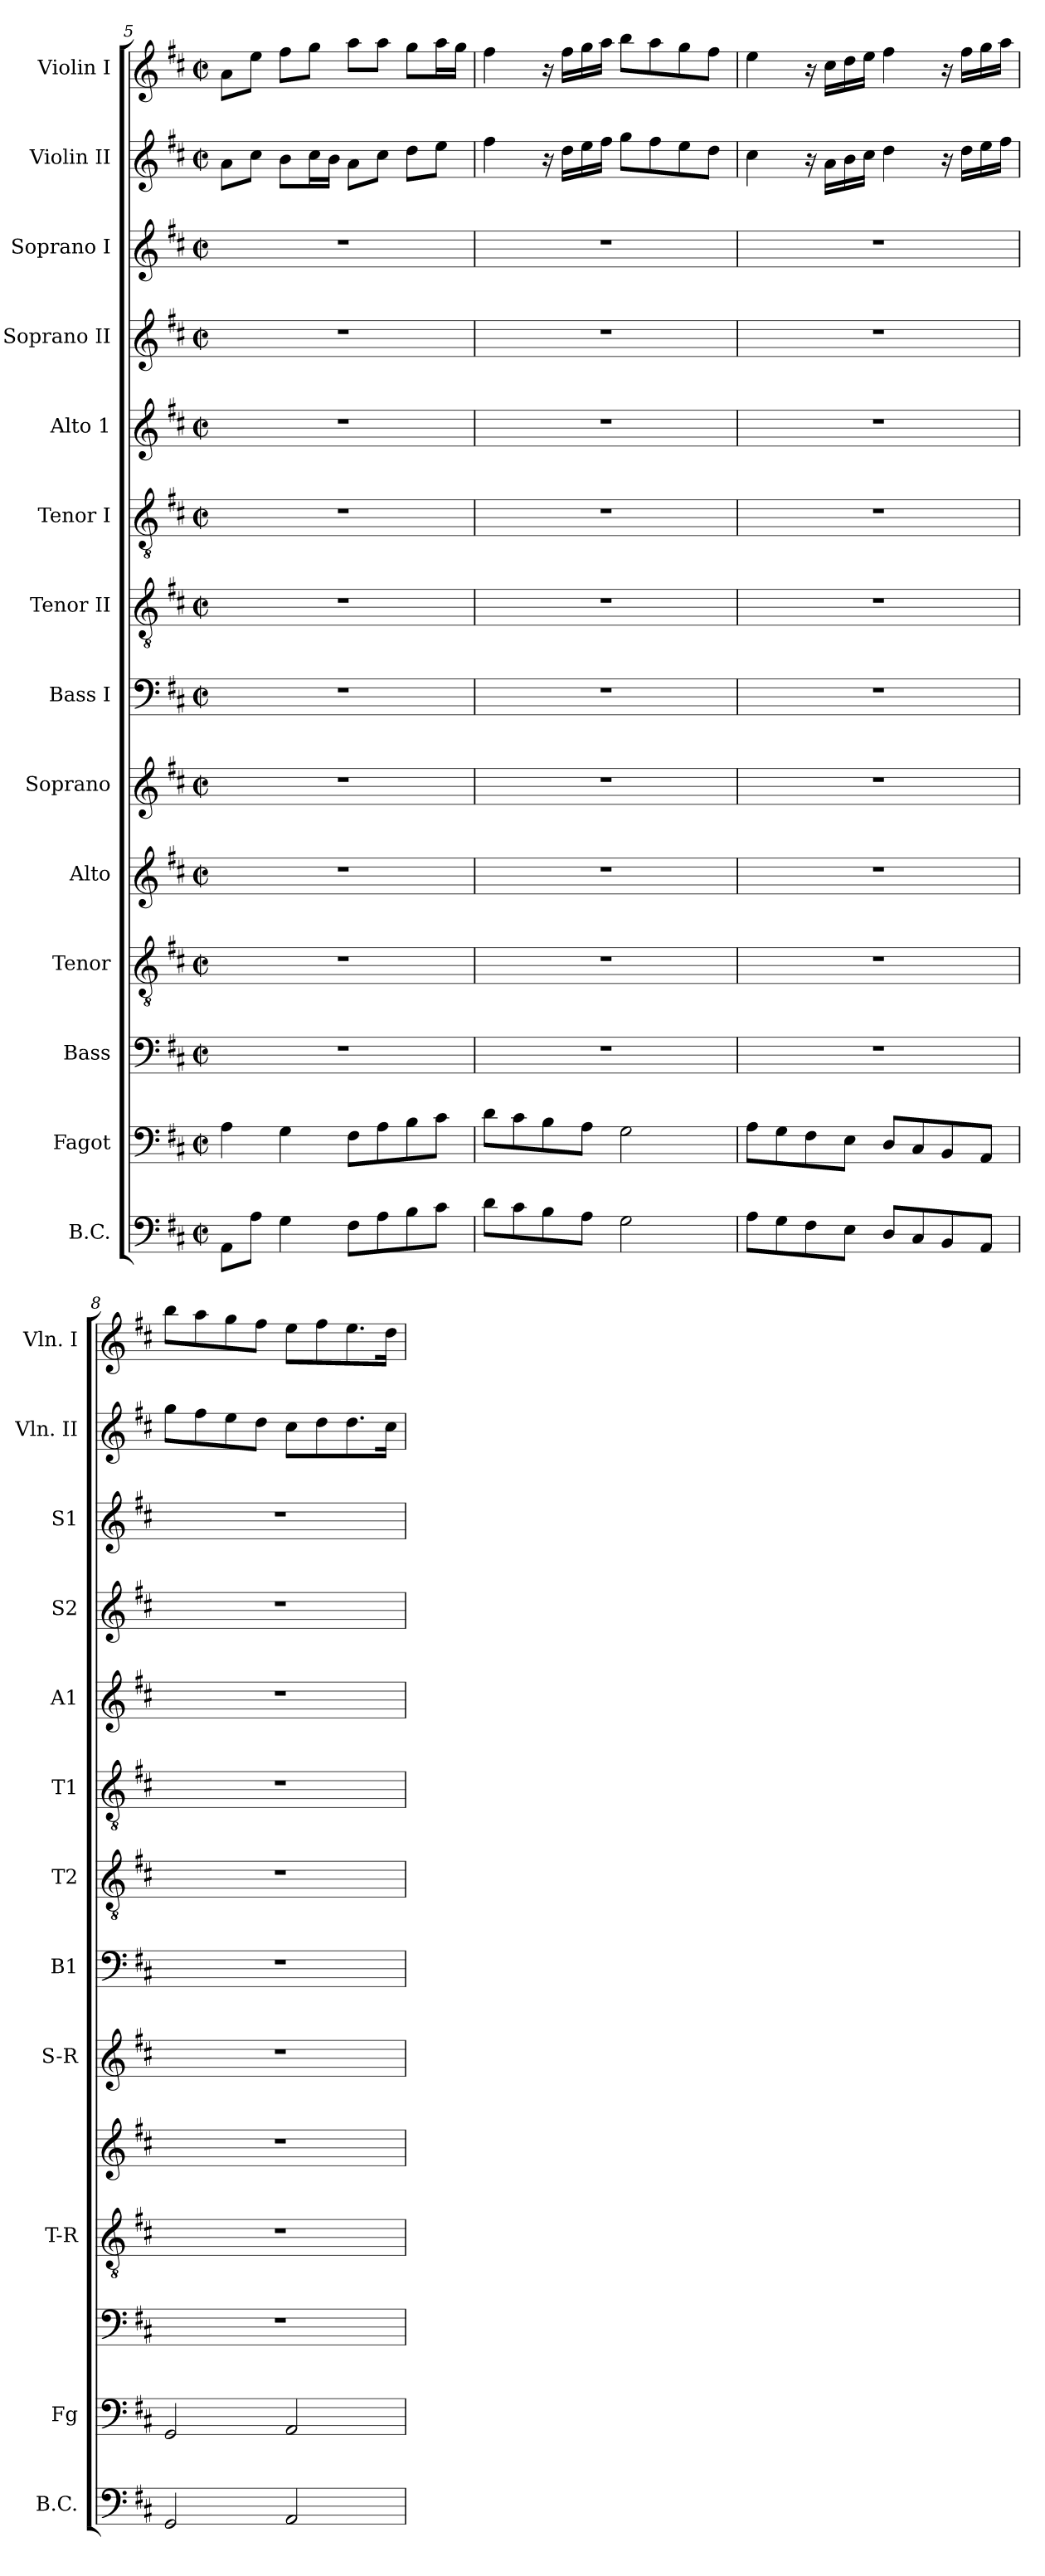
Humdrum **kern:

**kern	**kern	**kern	**kern	**kern	**kern	**kern	**kern	**kern	**kern	**kern	**kern	**kern	**kern
*part14	*part13	*part12	*part11	*part10	*part9	*part8	*part7	*part6	*part5	*part4	*part3	*part2	*part1
*staff14	*staff13	*staff12	*staff11	*staff10	*staff9	*staff8	*staff7	*staff6	*staff5	*staff4	*staff3	*staff2	*staff1
*I"B.C.	*I"Fagot	*I"Bass	*I"Tenor	*I"Alto	*I"Soprano	*I"Bass I	*I"Tenor II	*I"Tenor I	*I"Alto 1	*I"Soprano II	*I"Soprano I	*I"Violin II	*I"Violin I
*I'B.C.	*I'Fg	*	*I'T-R	*	*I'S-R	*I'B1	*I'T2	*I'T1	*I'A1	*I'S2	*I'S1	*I'Vln. II	*I'Vln. I
!!LO:PB:g=z
*clefF4	*clefF4	*clefF4	*clefGv2	*clefG2	*clefG2	*clefF4	*clefGv2	*clefGv2	*clefG2	*clefG2	*clefG2	*clefG2	*clefG2
*k[f#c#]	*k[f#c#]	*k[f#c#]	*k[f#c#]	*k[f#c#]	*k[f#c#]	*k[f#c#]	*k[f#c#]	*k[f#c#]	*k[f#c#]	*k[f#c#]	*k[f#c#]	*k[f#c#]	*k[f#c#]
*D:	*D:	*D:	*D:	*D:	*D:	*D:	*D:	*D:	*D:	*D:	*D:	*D:	*D:
*M2/2	*M2/2	*M2/2	*M2/2	*M2/2	*M2/2	*M2/2	*M2/2	*M2/2	*M2/2	*M2/2	*M2/2	*M2/2	*M2/2
*met(c|)	*met(c|)	*met(c|)	*met(c|)	*met(c|)	*met(c|)	*met(c|)	*met(c|)	*met(c|)	*met(c|)	*met(c|)	*met(c|)	*met(c|)	*met(c|)
=5	=5	=5	=5	=5	=5	=5	=5	=5	=5	=5	=5	=5	=5
8AA\L	4A\	1r	1r	1r	1r	1r	1r	1r	1r	1r	1r	8a\L	8a\L
8A\J	.	.	.	.	.	.	.	.	.	.	.	8cc#\J	8ee\J
4G\	4G\	.	.	.	.	.	.	.	.	.	.	8b\L	8ff#\L
.	.	.	.	.	.	.	.	.	.	.	.	16cc#\L	8gg\J
.	.	.	.	.	.	.	.	.	.	.	.	16b\JJ	.
8F#\L	8F#\L	.	.	.	.	.	.	.	.	.	.	8a\L	8aa\L
8A\	8A\	.	.	.	.	.	.	.	.	.	.	8cc#\J	8aa\J
8B\	8B\	.	.	.	.	.	.	.	.	.	.	8dd\L	8gg\L
8c#\J	8c#\J	.	.	.	.	.	.	.	.	.	.	8ee\J	16aa\L
.	.	.	.	.	.	.	.	.	.	.	.	.	16gg\JJ
=6	=6	=6	=6	=6	=6	=6	=6	=6	=6	=6	=6	=6	=6
8d\L	8d\L	1r	1r	1r	1r	1r	1r	1r	1r	1r	1r	4ff#\	4ff#\
8c#\	8c#\	.	.	.	.	.	.	.	.	.	.	.	.
8B\	8B\	.	.	.	.	.	.	.	.	.	.	16r	16r
.	.	.	.	.	.	.	.	.	.	.	.	16dd\LL	16ff#\LL
8A\J	8A\J	.	.	.	.	.	.	.	.	.	.	16ee\	16gg\
.	.	.	.	.	.	.	.	.	.	.	.	16ff#\JJ	16aa\JJ
2G\	2G\	.	.	.	.	.	.	.	.	.	.	8gg\L	8bb\L
.	.	.	.	.	.	.	.	.	.	.	.	8ff#\	8aa\
.	.	.	.	.	.	.	.	.	.	.	.	8ee\	8gg\
.	.	.	.	.	.	.	.	.	.	.	.	8dd\J	8ff#\J
=7	=7	=7	=7	=7	=7	=7	=7	=7	=7	=7	=7	=7	=7
8A\L	8A\L	1r	1r	1r	1r	1r	1r	1r	1r	1r	1r	4cc#\	4ee\
8G\	8G\	.	.	.	.	.	.	.	.	.	.	.	.
8F#\	8F#\	.	.	.	.	.	.	.	.	.	.	16r	16r
.	.	.	.	.	.	.	.	.	.	.	.	16a\LL	16cc#\LL
8E\J	8E\J	.	.	.	.	.	.	.	.	.	.	16b\	16dd\
.	.	.	.	.	.	.	.	.	.	.	.	16cc#\JJ	16ee\JJ
8D/L	8D/L	.	.	.	.	.	.	.	.	.	.	4dd\	4ff#\
8C#/	8C#/	.	.	.	.	.	.	.	.	.	.	.	.
8BB/	8BB/	.	.	.	.	.	.	.	.	.	.	16r	16r
.	.	.	.	.	.	.	.	.	.	.	.	16dd\LL	16ff#\LL
8AA/J	8AA/J	.	.	.	.	.	.	.	.	.	.	16ee\	16gg\
.	.	.	.	.	.	.	.	.	.	.	.	16ff#\JJ	16aa\JJ
=8	=8	=8	=8	=8	=8	=8	=8	=8	=8	=8	=8	=8	=8
2GG/	2GG/	1r	1r	1r	1r	1r	1r	1r	1r	1r	1r	8gg\L	8bb\L
.	.	.	.	.	.	.	.	.	.	.	.	8ff#\	8aa\
.	.	.	.	.	.	.	.	.	.	.	.	8ee\	8gg\
.	.	.	.	.	.	.	.	.	.	.	.	8dd\J	8ff#\J
2AA/	2AA/	.	.	.	.	.	.	.	.	.	.	8cc#\L	8ee\L
.	.	.	.	.	.	.	.	.	.	.	.	8dd\	8ff#\
.	.	.	.	.	.	.	.	.	.	.	.	8.dd\	8.ee\
.	.	.	.	.	.	.	.	.	.	.	.	16cc#\Jk	16dd\Jk
=	=	=	=	=	=	=	=	=	=	=	=	=	=
*-	*-	*-	*-	*-	*-	*-	*-	*-	*-	*-	*-	*-	*-
